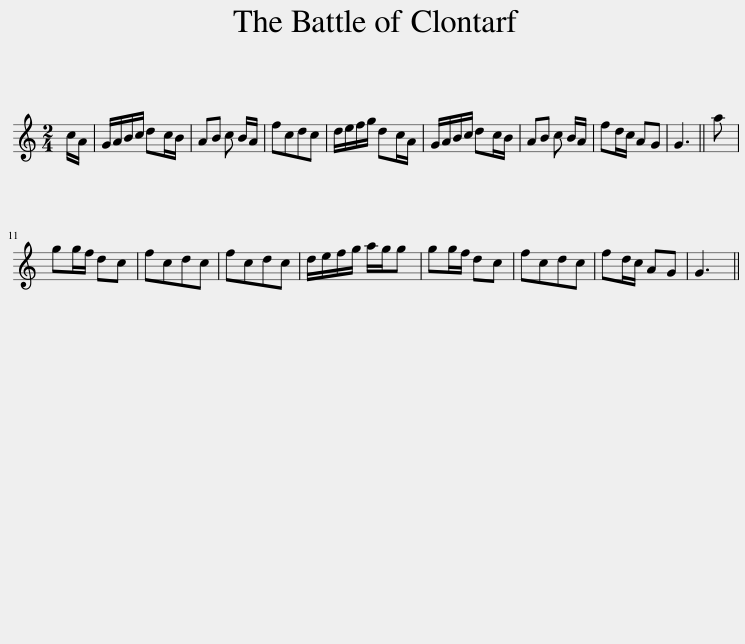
X:1
L:1/8
M:2/4
I:linebreak $
K:C
V:1 treble
V:1
 c/A/ | G/A/B/c/ dc/B/ | AB c B/A/ | fcdc | d/e/f/g/ dc/A/ | %5
 G/A/B/c/ dc/B/ | AB c B/A/ | fd/c/ AG | G3 || a |$ %10
 gg/f/ dc | fcdc | fcdc | d/e/f/g/ a/g/g | gg/f/ dc | %15
 fcdc | fd/c/ AG | G3 || %18
